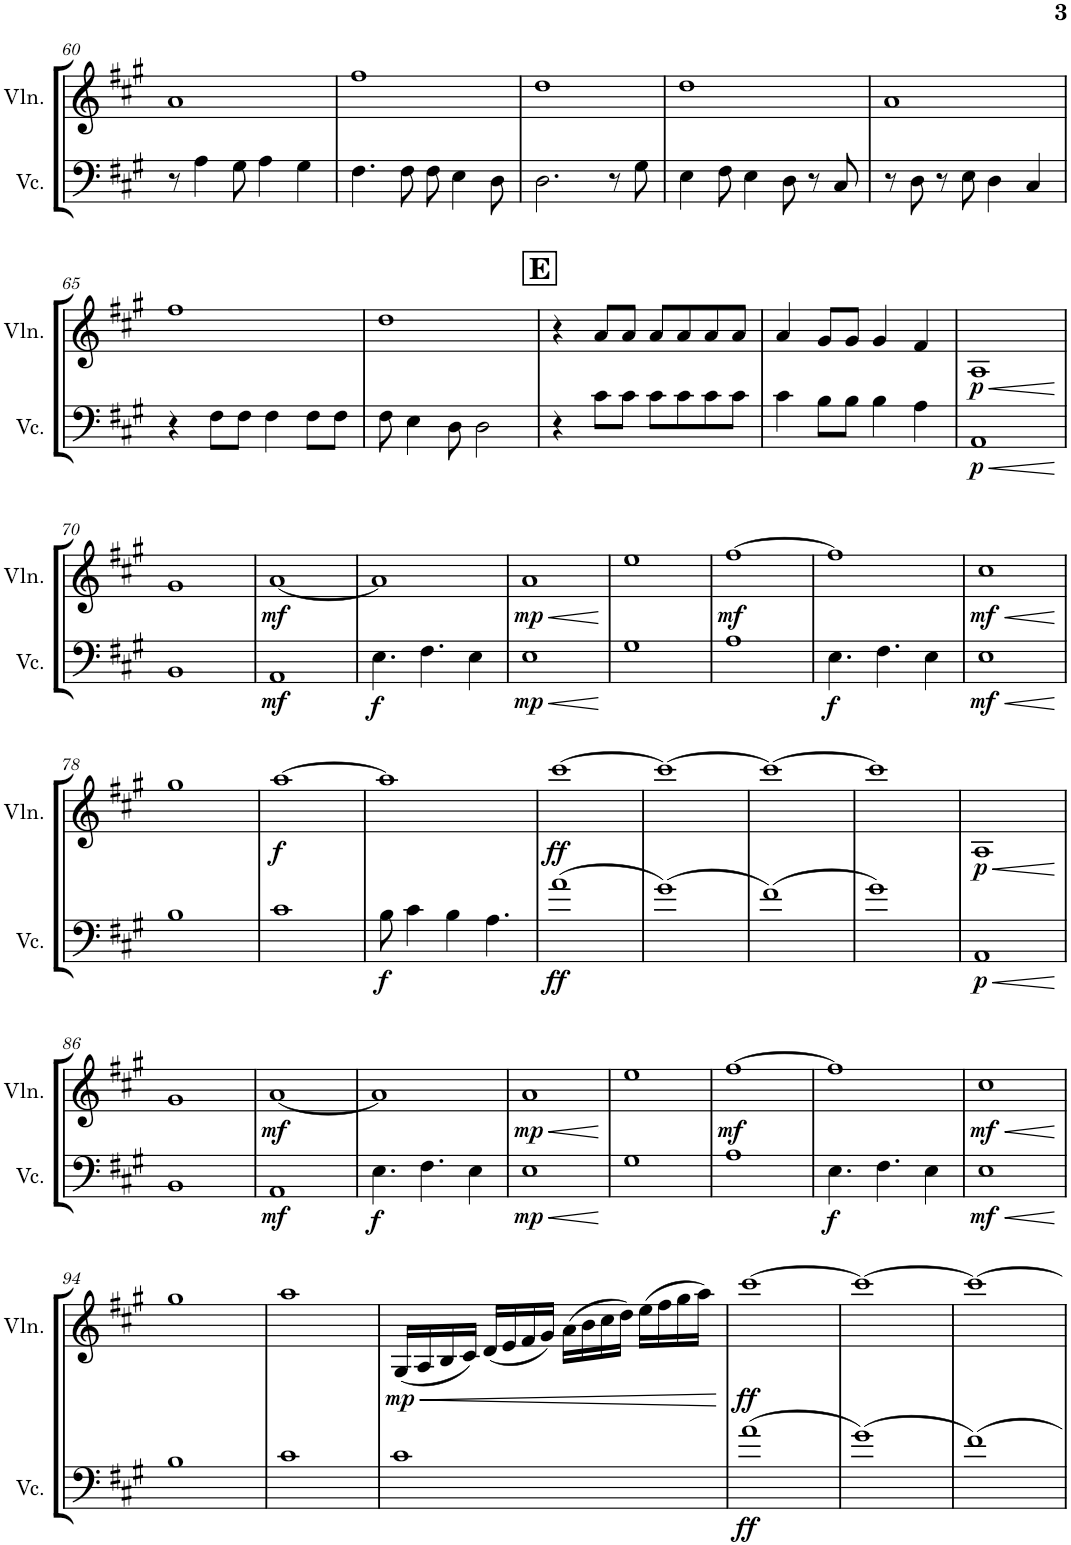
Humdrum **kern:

**kern	**dynam	**kern	**dynam
*part2	*part2	*part1	*part1
*staff2	*staff2	*staff1	*staff1
*I"Violoncello	*	*I"Violin	*
*I'Vc.	*	*I'Vln.	*
!!LO:PB:g=z
*clefF4	*	*clefG2	*
*k[f#c#g#]	*	*k[f#c#g#]	*
*M4/4	*	*M4/4	*
=60	=60	=60	=60
8r	.	1a	.
4A\	.	.	.
8G#\	.	.	.
4A\	.	.	.
4G#\	.	.	.
=61	=61	=61	=61
4.F#\	.	1ff#	.
8F#\	.	.	.
8F#\	.	.	.
4E\	.	.	.
8D\	.	.	.
=62	=62	=62	=62
2.D\	.	1dd	.
8r	.	.	.
8G#\	.	.	.
=63	=63	=63	=63
4E\	.	1dd	.
8F#\	.	.	.
4E\	.	.	.
8D\	.	.	.
8r	.	.	.
8C#/	.	.	.
=64	=64	=64	=64
8r	.	1a	.
8D\	.	.	.
8r	.	.	.
8E\	.	.	.
4D\	.	.	.
4C#/	.	.	.
!!LO:LB:g=z
=65	=65	=65	=65
4r	.	1ff#	.
8F#\L	.	.	.
8F#\J	.	.	.
4F#\	.	.	.
8F#\L	.	.	.
8F#\J	.	.	.
=66	=66	=66	=66
8F#\	.	1dd	.
4E\	.	.	.
8D\	.	.	.
2D\	.	.	.
!!LO:REH:place=s1:a:B:cj:fs=14:t=E
=67	=67	=67	=67
4r	.	4r	.
8c#\L	.	8a/L	.
8c#\J	.	8a/J	.
8c#\L	.	8a/L	.
8c#\	.	8a/	.
8c#\	.	8a/	.
8c#\J	.	8a/J	.
=68	=68	=68	=68
4c#\	.	4a/	.
8B\L	.	8g#/L	.
8B\J	.	8g#/J	.
4B\	.	4g#/	.
4A\	.	4f#/	.
=69	=69	=69	=69
!	!LO:HP:b	!	!LO:HP:b
!	!LO:DY:n=1:b	!	!LO:DY:n=1:b
1AA	< p	1A	< p
.	[	.	[
!!LO:LB:g=z
=70	=70	=70	=70
1BB	.	1g#	.
=71	=71	=71	=71
!	!LO:DY:b	!	!LO:DY:b
1AA	mf	[1a	mf
=72	=72	=72	=72
!	!LO:DY:b	!	!
4.E\	f	1a]	.
4.F#\	.	.	.
4E\	.	.	.
=73	=73	=73	=73
!	!LO:HP:b	!	!LO:HP:b
!	!LO:DY:n=1:b	!	!LO:DY:n=1:b
1E	< mp	1a	< mp
.	[	.	[
=74	=74	=74	=74
1G#	.	1ee	.
=75	=75	=75	=75
!	!	!	!LO:DY:b
1A	.	[1ff#	mf
=76	=76	=76	=76
!	!LO:DY:b	!	!
4.E\	f	1ff#]	.
4.F#\	.	.	.
4E\	.	.	.
=77	=77	=77	=77
!	!LO:HP:b	!	!LO:HP:b
!	!LO:DY:n=1:b	!	!LO:DY:n=1:b
1E	< mf	1cc#	< mf
.	[	.	[
!!LO:LB:g=z
=78	=78	=78	=78
1B	.	1gg#	.
=79	=79	=79	=79
!	!	!	!LO:DY:b
1c#	.	[1aa	f
=80	=80	=80	=80
!	!LO:DY:b	!	!
8B\	f	1aa]	.
4c#\	.	.	.
4B\	.	.	.
4.A\	.	.	.
=81	=81	=81	=81
!	!LO:DY:b	!	!LO:DY:b
(1a	ff	[1ccc#	ff
=82	=82	=82	=82
(1g#)	.	1ccc#_	.
=83	=83	=83	=83
(1f#)	.	1ccc#_	.
=84	=84	=84	=84
1g#)	.	1ccc#]	.
=85	=85	=85	=85
!	!LO:HP:b	!	!LO:HP:b
!	!LO:DY:n=1:b	!	!LO:DY:n=1:b
1AA	< p	1A	< p
.	[	.	[
!!LO:LB:g=z
=86	=86	=86	=86
1BB	.	1g#	.
=87	=87	=87	=87
!	!LO:DY:b	!	!LO:DY:b
1AA	mf	[1a	mf
=88	=88	=88	=88
!	!LO:DY:b	!	!
4.E\	f	1a]	.
4.F#\	.	.	.
4E\	.	.	.
=89	=89	=89	=89
!	!LO:HP:b	!	!LO:HP:b
!	!LO:DY:n=1:b	!	!LO:DY:n=1:b
1E	< mp	1a	< mp
.	[	.	[
=90	=90	=90	=90
1G#	.	1ee	.
=91	=91	=91	=91
!	!	!	!LO:DY:b
1A	.	[1ff#	mf
=92	=92	=92	=92
!	!LO:DY:b	!	!
4.E\	f	1ff#]	.
4.F#\	.	.	.
4E\	.	.	.
=93	=93	=93	=93
!	!LO:HP:b	!	!LO:HP:b
!	!LO:DY:n=1:b	!	!LO:DY:n=1:b
1E	< mf	1cc#	< mf
.	[	.	[
!!LO:LB:g=z
=94	=94	=94	=94
1B	.	1gg#	.
=95	=95	=95	=95
1c#	.	1aa	.
=96	=96	=96	=96
!	!	!	!LO:HP:b
!	!	!	!LO:DY:n=1:b
1c#	.	(16G#/LL	< mp
.	.	16A/	.
.	.	16B/	.
.	.	16c#/JJ)	.
.	.	(16d/LL	.
.	.	16e/	.
.	.	16f#/	.
.	.	16g#/JJ)	.
.	.	(16a\LL	.
.	.	16b\	.
.	.	16cc#\	.
.	.	16dd\JJ)	.
.	.	(16ee\LL	.
.	.	16ff#\	.
.	.	16gg#\	.
.	.	16aa\JJ)	.
.	.	.	[
=97	=97	=97	=97
!	!LO:DY:b	!	!LO:DY:b
(1a	ff	[1ccc#	ff
=98	=98	=98	=98
(1g#)	.	1ccc#_	.
=99	=99	=99	=99
1f#)	.	1ccc#_	.
=	=	=	=
*-	*-	*-	*-
